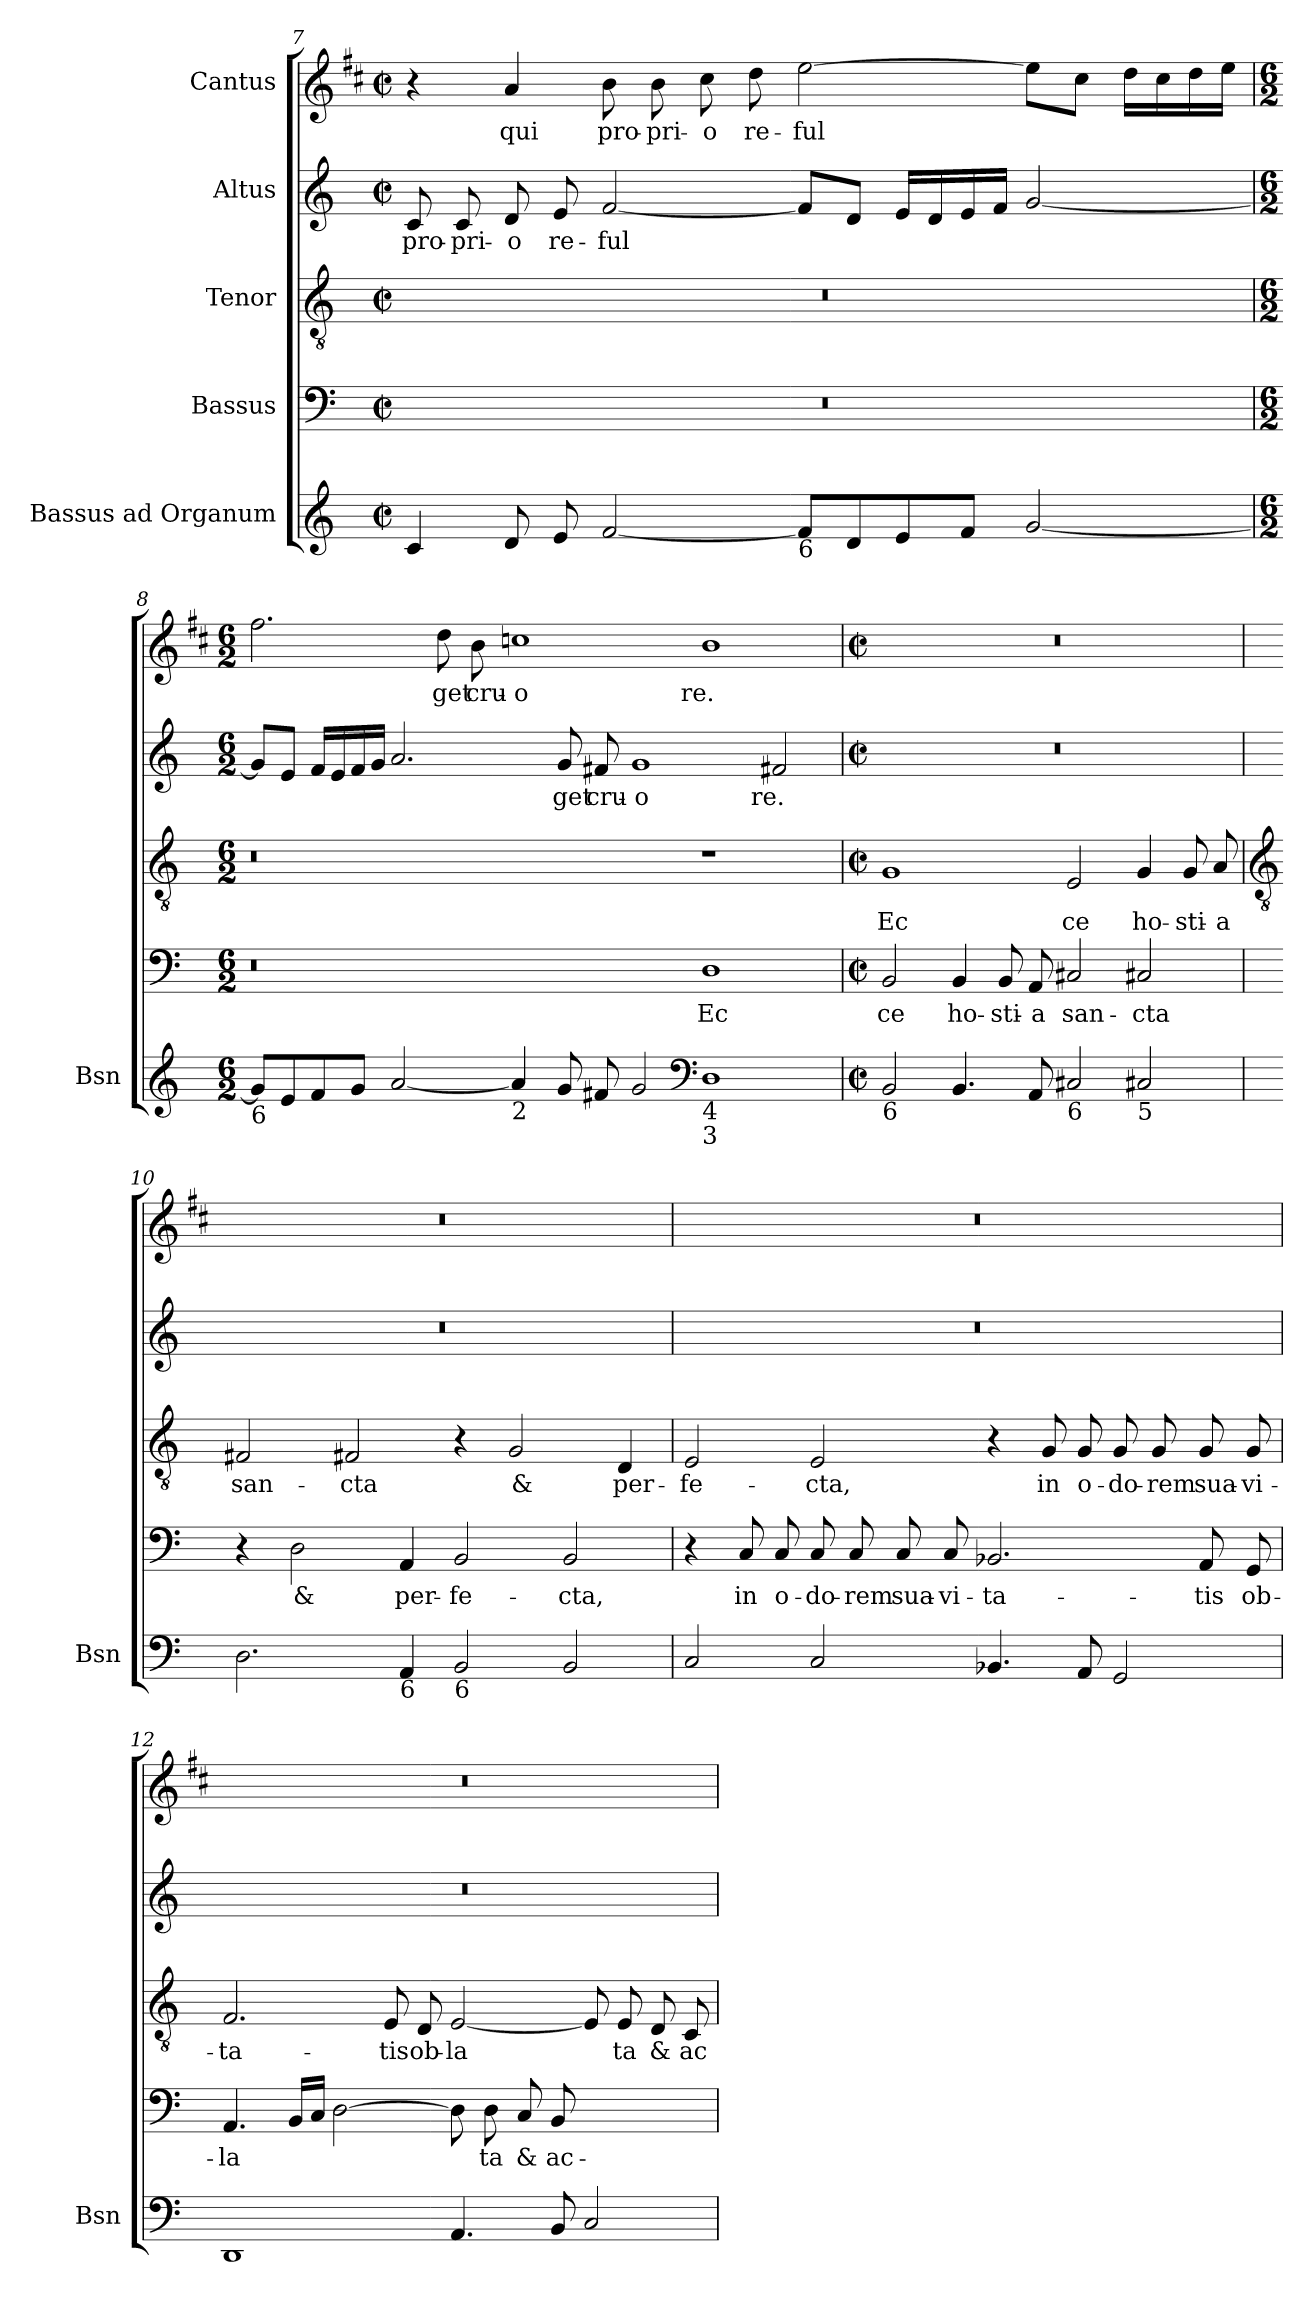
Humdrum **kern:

**kern	**kern	**text	**kern	**text	**kern	**text	**kern	**text
*part5	*part4	*part4	*part3	*part3	*part2	*part2	*part1	*part1
*staff5	*staff4	*staff4	*staff3	*staff3	*staff2	*staff2	*staff1	*staff1
*I"Bassus ad Organum	*I"Bassus	*	*I"Tenor	*	*I"Altus	*	*I"Cantus	*
*I'Bsn	*	*	*	*	*	*	*	*
!!LO:LB:g=z
*clefG2	*clefF4	*	*clefGv2	*	*clefG2	*	*clefG2	*
*	*	*	*	*	*	*	*ITrd1c2	*
*k[]	*k[]	*	*k[]	*	*k[]	*	*k[]	*
*C:	*C:	*	*C:	*	*C:	*	*C:	*
*M4/2	*M4/2	*	*M4/2	*	*M4/2	*	*M4/2	*
*met(c|)	*met(c|)	*	*met(c|)	*	*met(c|)	*	*met(c|)	*
=7	=7	=7	=7	=7	=7	=7	=7	=7
!	!	!	!	!	!	!LO:LY:b	!	!
4c	0r	.	0r	.	8c	pro-	4r	.
!	!	!	!	!	!	!LO:LY:b	!	!
.	.	.	.	.	8c	-pri-	.	.
!	!	!	!	!	!	!LO:LY:b	!	!LO:LY:b
8d	.	.	.	.	8d	-o	4g	qui
!	!	!	!	!	!	!LO:LY:b	!	!
8e	.	.	.	.	8e	re-	.	.
!	!	!	!	!	!	!LO:LY:b	!	!LO:LY:b
[2f	.	.	.	.	[2f	-ful	8a	pro-
!	!	!	!	!	!	!	!	!LO:LY:b
.	.	.	.	.	.	.	8a	-pri-
!	!	!	!	!	!	!	!	!LO:LY:b
.	.	.	.	.	.	.	8b	-o
!	!	!	!	!	!	!	!	!LO:LY:b
.	.	.	.	.	.	.	8cc	re-
!LO:TX:b:t=6	!	!	!	!	!	!	!	!
!	!	!	!	!	!	!	!	!LO:LY:b
8fL]	.	.	.	.	8fL]	.	[2dd	-ful
8d	.	.	.	.	8dJ	.	.	.
8e	.	.	.	.	16eLL	.	.	.
.	.	.	.	.	16d	.	.	.
8fJ	.	.	.	.	16e	.	.	.
.	.	.	.	.	16fJJ	.	.	.
[2g	.	.	.	.	[2g	.	8ddL]	.
.	.	.	.	.	.	.	8bJ	.
.	.	.	.	.	.	.	16ccLL	.
.	.	.	.	.	.	.	16b	.
.	.	.	.	.	.	.	16cc	.
.	.	.	.	.	.	.	16ddJJ	.
=8	=8	=8	=8	=8	=8	=8	=8	=8
*M6/2	*M6/2	*	*M6/2	*	*M6/2	*	*M6/2	*
!LO:TX:b:t=6	!	!	!	!	!	!	!	!
8gL]	0r	.	0r	.	8gL]	.	2.ee	.
8e	.	.	.	.	8eJ	.	.	.
8f	.	.	.	.	16fLL	.	.	.
.	.	.	.	.	16e	.	.	.
8gJ	.	.	.	.	16f	.	.	.
.	.	.	.	.	16gJJ	.	.	.
[2a	.	.	.	.	2.a	.	.	.
!	!	!	!	!	!	!	!	!LO:LY:b
.	.	.	.	.	.	.	8cc	get
!	!	!	!	!	!	!	!	!LO:LY:b
.	.	.	.	.	.	.	8a	cru-
!LO:TX:b:t=2	!	!	!	!	!	!	!	!
!	!	!	!	!	!	!	!	!LO:LY:b
4a]	.	.	.	.	.	.	1b-X	-o
!	!	!	!	!	!	!LO:LY:b	!	!
8g	.	.	.	.	8g	get	.	.
!	!	!	!	!	!	!LO:LY:b	!	!
8f#X	.	.	.	.	8f#X	cru-	.	.
!	!	!	!	!	!	!LO:LY:b	!	!
2g	.	.	.	.	1g	-o	.	.
*clefF4	*	*	*	*	*	*	*	*
!LO:TX:b:t=4	!	!	!	!	!	!	!	!
!LO:TX:b:t=3	!	!	!	!	!	!	!	!
!	!	!LO:LY:b	!	!	!	!	!	!LO:LY:b
1D	1D	Ec	1r	.	.	.	1a	re.
!	!	!	!	!	!	!LO:LY:b	!	!
.	.	.	.	.	2f#X	re.	.	.
=9	=9	=9	=9	=9	=9	=9	=9	=9
*M4/2	*M4/2	*	*M4/2	*	*M4/2	*	*M4/2	*
*met(c|)	*met(c|)	*	*met(c|)	*	*met(c|)	*	*met(c|)	*
!LO:TX:b:t=6	!	!	!	!	!	!	!	!
!	!	!LO:LY:b	!	!LO:LY:b	!	!	!	!
2BB	2BB	ce	1G	Ec	0r	.	0r	.
!	!	!LO:LY:b	!	!	!	!	!	!
4.BB	4BB	ho-	.	.	.	.	.	.
!	!	!LO:LY:b	!	!	!	!	!	!
.	8BB	-sti-	.	.	.	.	.	.
!	!	!LO:LY:b	!	!	!	!	!	!
8AA	8AA	-a	.	.	.	.	.	.
!LO:TX:b:t=6	!	!	!	!	!	!	!	!
!	!	!LO:LY:b	!	!LO:LY:b	!	!	!	!
2C#X	2C#X	san-	2E	ce	.	.	.	.
!LO:TX:b:t=5	!	!	!	!	!	!	!	!
!	!	!LO:LY:b	!	!LO:LY:b	!	!	!	!
2C#X	2C#X	-cta	4G	ho-	.	.	.	.
!	!	!	!	!LO:LY:b	!	!	!	!
.	.	.	8G	-sti-	.	.	.	.
!	!	!	!	!LO:LY:b	!	!	!	!
.	.	.	8A	-a	.	.	.	.
!!LO:LB:g=z
=10	=10	=10	=10	=10	=10	=10	=10	=10
*	*	*	*clefGv2	*	*	*	*	*
!	!	!	!	!LO:LY:b	!	!	!	!
2.D	4r	.	2F#X	san-	0r	.	0r	.
!	!	!LO:LY:b	!	!	!	!	!	!
.	2D	&	.	.	.	.	.	.
!	!	!	!	!LO:LY:b	!	!	!	!
.	.	.	2F#X	-cta	.	.	.	.
!LO:TX:b:t=6	!	!	!	!	!	!	!	!
!	!	!LO:LY:b	!	!	!	!	!	!
4AA	4AA	per-	.	.	.	.	.	.
!LO:TX:b:t=6	!	!	!	!	!	!	!	!
!	!	!LO:LY:b	!	!	!	!	!	!
2BB	2BB	-fe-	4r	.	.	.	.	.
!	!	!	!	!LO:LY:b	!	!	!	!
.	.	.	2G	&	.	.	.	.
!	!	!LO:LY:b	!	!	!	!	!	!
2BB	2BB	-cta,	.	.	.	.	.	.
!	!	!	!	!LO:LY:b	!	!	!	!
.	.	.	4D	per-	.	.	.	.
=11	=11	=11	=11	=11	=11	=11	=11	=11
!	!	!	!	!LO:LY:b	!	!	!	!
2C	4r	.	2E	-fe-	0r	.	0r	.
!	!	!LO:LY:b	!	!	!	!	!	!
.	8C	in	.	.	.	.	.	.
!	!	!LO:LY:b	!	!	!	!	!	!
.	8C	o-	.	.	.	.	.	.
!	!	!LO:LY:b	!	!LO:LY:b	!	!	!	!
2C	8C	-do-	2E	-cta,	.	.	.	.
!	!	!LO:LY:b	!	!	!	!	!	!
.	8C	-rem	.	.	.	.	.	.
!	!	!LO:LY:b	!	!	!	!	!	!
.	8C	sua-	.	.	.	.	.	.
!	!	!LO:LY:b	!	!	!	!	!	!
.	8C	-vi-	.	.	.	.	.	.
!	!	!LO:LY:b	!	!	!	!	!	!
4.BB-X	2.BB-X	-ta-	4r	.	.	.	.	.
!	!	!	!	!LO:LY:b	!	!	!	!
.	.	.	8G	in	.	.	.	.
!	!	!	!	!LO:LY:b	!	!	!	!
8AA	.	.	8G	o-	.	.	.	.
!	!	!	!	!LO:LY:b	!	!	!	!
2GG	.	.	8G	-do-	.	.	.	.
!	!	!	!	!LO:LY:b	!	!	!	!
.	.	.	8G	-rem	.	.	.	.
!	!	!LO:LY:b	!	!LO:LY:b	!	!	!	!
.	8AA	-tis	8G	sua-	.	.	.	.
!	!	!LO:LY:b	!	!LO:LY:b	!	!	!	!
.	8GG	ob-	8G	-vi-	.	.	.	.
=12	=12	=12	=12	=12	=12	=12	=12	=12
!	!	!LO:LY:b	!	!LO:LY:b	!	!	!	!
1DD	4.AA	-la	2.F	-ta-	0r	.	0r	.
.	16BBLL	.	.	.	.	.	.	.
.	16CJJ	.	.	.	.	.	.	.
.	[2D	.	.	.	.	.	.	.
!	!	!	!	!LO:LY:b	!	!	!	!
.	.	.	8E	-tis	.	.	.	.
!	!	!	!	!LO:LY:b	!	!	!	!
.	.	.	8D	ob-	.	.	.	.
!	!	!	!	!LO:LY:b	!	!	!	!
4.AA	8D]	.	[2E	-la	.	.	.	.
!	!	!LO:LY:b	!	!	!	!	!	!
.	8D	ta	.	.	.	.	.	.
!	!	!LO:LY:b	!	!	!	!	!	!
.	8C	&	.	.	.	.	.	.
!	!	!LO:LY:b	!	!	!	!	!	!
8BB	8BB	ac-	.	.	.	.	.	.
!	!	!LO:LY:b	!	!	!	!	!	!
2C	[2Cyy	-ce	8E]	.	.	.	.	.
!	!	!	!	!LO:LY:b	!	!	!	!
.	.	.	8E	ta	.	.	.	.
!	!	!	!	!LO:LY:b	!	!	!	!
.	.	.	8D	&	.	.	.	.
!	!	!	!	!LO:LY:b	!	!	!	!
.	.	.	8C	ac-	.	.	.	.
=	=	=	=	=	=	=	=	=
*-	*-	*-	*-	*-	*-	*-	*-	*-
